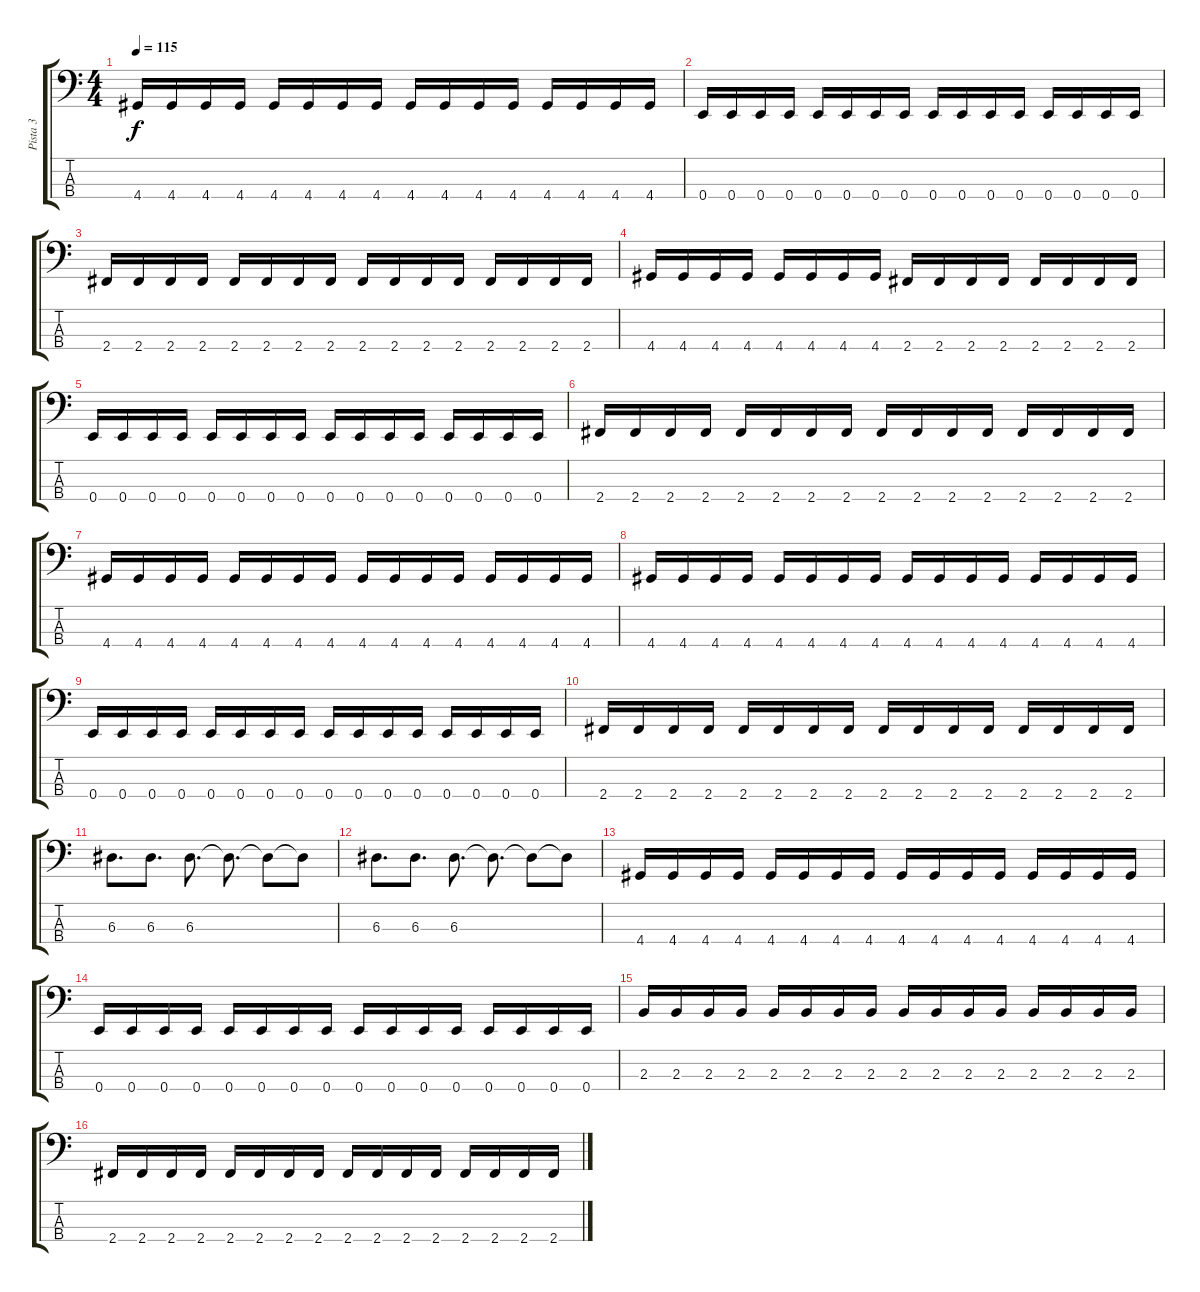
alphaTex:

\track ("Pista 3" "Pista 3") {instrument electricbassfinger}
\staff {score tabs}
\tuning (G2 D2 A1 E1) {hide}
\ts (4 4)
\tempo 115
\clef f4
\ks c
4.4.16{dy f} 4.4.16 4.4.16 4.4.16 4.4.16 4.4.16 4.4.16 4.4.16 4.4.16 4.4.16 4.4.16 4.4.16 4.4.16 4.4.16 4.4.16 4.4.16 |
0.4.16 0.4.16 0.4.16 0.4.16 0.4.16 0.4.16 0.4.16 0.4.16 0.4.16 0.4.16 0.4.16 0.4.16 0.4.16 0.4.16 0.4.16 0.4.16 |
2.4.16 2.4.16 2.4.16 2.4.16 2.4.16 2.4.16 2.4.16 2.4.16 2.4.16 2.4.16 2.4.16 2.4.16 2.4.16 2.4.16 2.4.16 2.4.16 |
4.4.16 4.4.16 4.4.16 4.4.16 4.4.16 4.4.16 4.4.16 4.4.16 2.4.16 2.4.16 2.4.16 2.4.16 2.4.16 2.4.16 2.4.16 2.4.16 |
0.4.16 0.4.16 0.4.16 0.4.16 0.4.16 0.4.16 0.4.16 0.4.16 0.4.16 0.4.16 0.4.16 0.4.16 0.4.16 0.4.16 0.4.16 0.4.16 |
2.4.16 2.4.16 2.4.16 2.4.16 2.4.16 2.4.16 2.4.16 2.4.16 2.4.16 2.4.16 2.4.16 2.4.16 2.4.16 2.4.16 2.4.16 2.4.16 |
4.4.16 4.4.16 4.4.16 4.4.16 4.4.16 4.4.16 4.4.16 4.4.16 4.4.16 4.4.16 4.4.16 4.4.16 4.4.16 4.4.16 4.4.16 4.4.16 |
4.4.16 4.4.16 4.4.16 4.4.16 4.4.16 4.4.16 4.4.16 4.4.16 4.4.16 4.4.16 4.4.16 4.4.16 4.4.16 4.4.16 4.4.16 4.4.16 |
0.4.16 0.4.16 0.4.16 0.4.16 0.4.16 0.4.16 0.4.16 0.4.16 0.4.16 0.4.16 0.4.16 0.4.16 0.4.16 0.4.16 0.4.16 0.4.16 |
2.4.16 2.4.16 2.4.16 2.4.16 2.4.16 2.4.16 2.4.16 2.4.16 2.4.16 2.4.16 2.4.16 2.4.16 2.4.16 2.4.16 2.4.16 2.4.16 |
6.3.8{d} 6.3.8{d} 6.3.8{d} 6.3{t}.8{d} 6.3{t}.8 6.3{t}.8 |
6.3.8{d} 6.3.8{d} 6.3.8{d} 6.3{t}.8{d} 6.3{t}.8 6.3{t}.8 |
4.4.16 4.4.16 4.4.16 4.4.16 4.4.16 4.4.16 4.4.16 4.4.16 4.4.16 4.4.16 4.4.16 4.4.16 4.4.16 4.4.16 4.4.16 4.4.16 |
0.4.16 0.4.16 0.4.16 0.4.16 0.4.16 0.4.16 0.4.16 0.4.16 0.4.16 0.4.16 0.4.16 0.4.16 0.4.16 0.4.16 0.4.16 0.4.16 |
2.3.16 2.3.16 2.3.16 2.3.16 2.3.16 2.3.16 2.3.16 2.3.16 2.3.16 2.3.16 2.3.16 2.3.16 2.3.16 2.3.16 2.3.16 2.3.16 |
2.4.16 2.4.16 2.4.16 2.4.16 2.4.16 2.4.16 2.4.16 2.4.16 2.4.16 2.4.16 2.4.16 2.4.16 2.4.16 2.4.16 2.4.16 2.4.16
